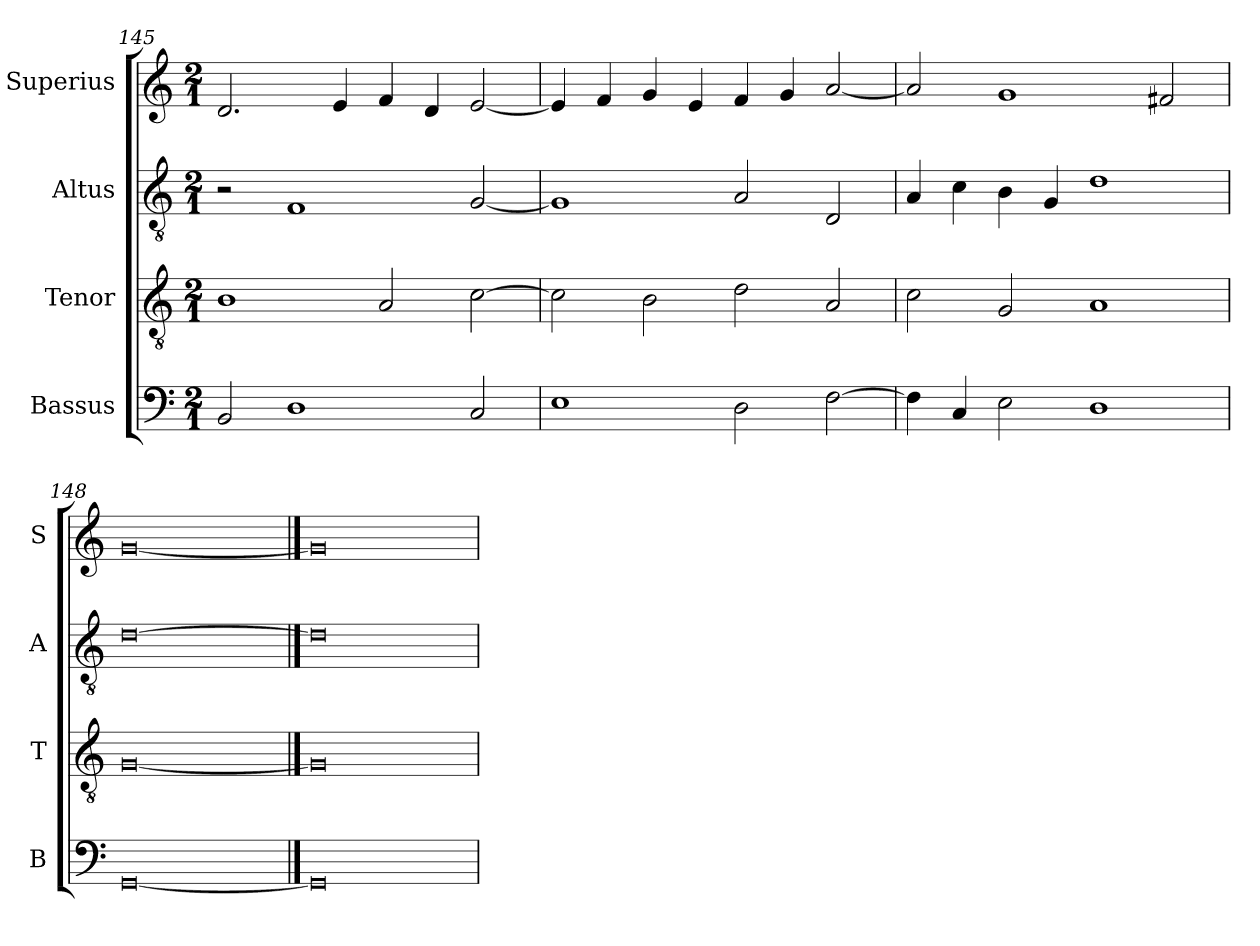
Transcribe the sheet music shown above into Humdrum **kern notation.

**kern	**kern	**kern	**kern
*part4	*part3	*part2	*part1
*staff4	*staff3	*staff2	*staff1
*I"Bassus	*I"Tenor	*I"Altus	*I"Superius
*I'B	*I'T	*I'A	*I'S
*clefF4	*clefGv2	*clefGv2	*clefG2
*k[]	*k[]	*k[]	*k[]
*C:	*C:	*C:	*C:
*M2/1	*M2/1	*M2/1	*M2/1
=145	=145	=145	=145
2BB	1B	2r	2.d
1D	.	1F	.
.	.	.	4e
.	2A	.	4f
.	.	.	4d
2C	[2c	[2G	[2e
=146	=146	=146	=146
1E	2c]	1G]	4e]
.	.	.	4f
.	2B	.	4g
.	.	.	4e
2D	2d	2A	4f
.	.	.	4g
[2F	2A	2D	[2a
=147	=147	=147	=147
4F]	2c	4A	2a]
4C	.	4c	.
2E	2G	4B	1g
.	.	4G	.
1D	1A	1d	.
.	.	.	2f#X
=148	=148	=148	=148
[0GG	[0G	[0d	[0g
==149	==149	==149	==149
0GG]	0G]	0d]	0g]
=	=	=	=
*-	*-	*-	*-
